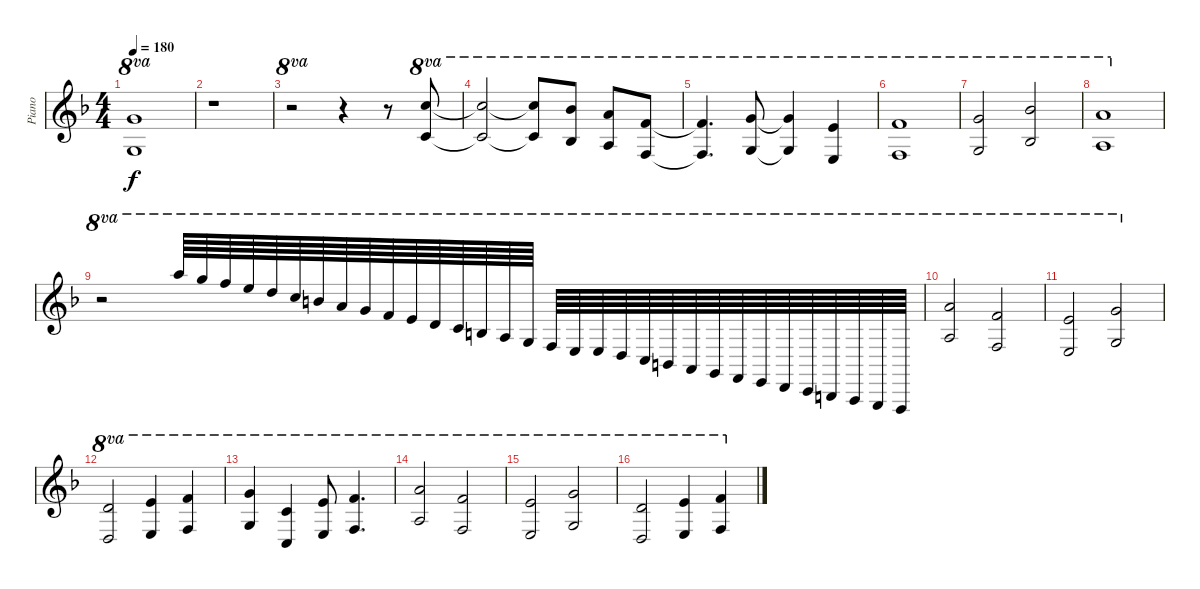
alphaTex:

\track ("Piano" "Piano") {instrument acousticgrandpiano}
\staff {score}
\tuning (E4 B3 G3 D3 A2 E2) {hide}
\ts (4 4)
\tempo 180
\clef g2
\ks f
(15.1{t} 8.2{t}).1{ot 8va dy f} |
r.1 |
r.2{ot 8va} r.4 r.8 (20.1 13.2).8{ot 8va} |
(20.1{t} 13.2{t}).2{ot 8va} (20.1{t} 13.2{t}).8{ot 8va} (18.1 11.2).8{ot 8va} (17.1 10.2).8{ot 8va} (1.1 18.2).8{ot 8va} |
(1.1{t} 18.2{t}).4{d ot 8va} (15.1 8.2).8{ot 8va} (15.1{t} 8.2{t}).4{ot 8va} (0.1 21.3).4{ot 8va} |
(1.1 18.2).1{ot 8va} |
(15.1 8.2).2{ot 8va} (6.1 23.2).2{ot 8va} |
(22.2 14.3).1{ot 8va} |
r.2{ot 8va} 29.1.64{ot 8va} 27.1.64{ot 8va} 25.1.64{ot 8va} 24.1.64{ot 8va} 22.1.64{ot 8va} 20.1.64{ot 8va} 19.1.64{ot 8va} 17.1.64{ot 8va} 15.1.64{ot 8va} 13.1.64{ot 8va} 12.1.64{ot 8va} 10.1.64{ot 8va} 8.1.64{ot 8va} 7.1.64{ot 8va} 5.1.64{ot 8va} 3.1.64{ot 8va} 1.1.64{ot 8va} 0.1.64{ot 8va} 0.1.64{ot 8va} 3.2.64{ot 8va} 1.2.64{ot 8va} 0.2.64{ot 8va} 2.3.64{ot 8va} 0.3.64{ot 8va} 3.4.64{ot 8va} 2.4.64{ot 8va} 0.4.64{ot 8va} 3.5.64{ot 8va} 2.5.64{ot 8va} 0.5.64{ot 8va} 3.6.64{ot 8va} 1.6.64{ot 8va} |
(5.1 22.2).2{ot 8va} (13.1 6.2).2{ot 8va} |
(0.1 17.2).2{ot 8va} (15.1 8.2).2{ot 8va} |
(15.2 7.3).2{ot 8va} (12.1 5.2).4{ot 8va} (13.1 6.2).4{ot 8va} |
(3.1 20.2).4{ot 8va} (8.1 1.2).4{ot 8va} (12.1 5.2).8{ot 8va} (13.1 6.2).4{d ot 8va} |
(17.1 10.2).2{ot 8va} (13.1 6.2).2{ot 8va} |
(0.1 17.2).2{ot 8va} (15.1 8.2).2{ot 8va} |
(15.2 7.3).2{ot 8va} (12.1 5.2).4{ot 8va} (13.1 6.2).4{ot 8va}
